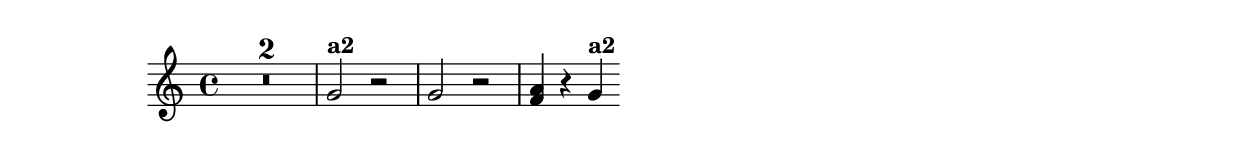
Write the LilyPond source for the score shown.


\version "2.3.16"
\header {
    texidoc ="The a2 string is printed only on notes (i.e. not on rests),
and only after chords, solo or polyphony."
    }

vone =  \relative a' { R1*2 g2 r2 g2 r2 a4 r4 g
			 }
vtwo =  \relative a' { R1*2 g2 r2 g2 r2 f4 r4 g }

\score {
    << \set Score.skipBars = ##t 
   \partcombine \vone \vtwo
       >>
}
 
